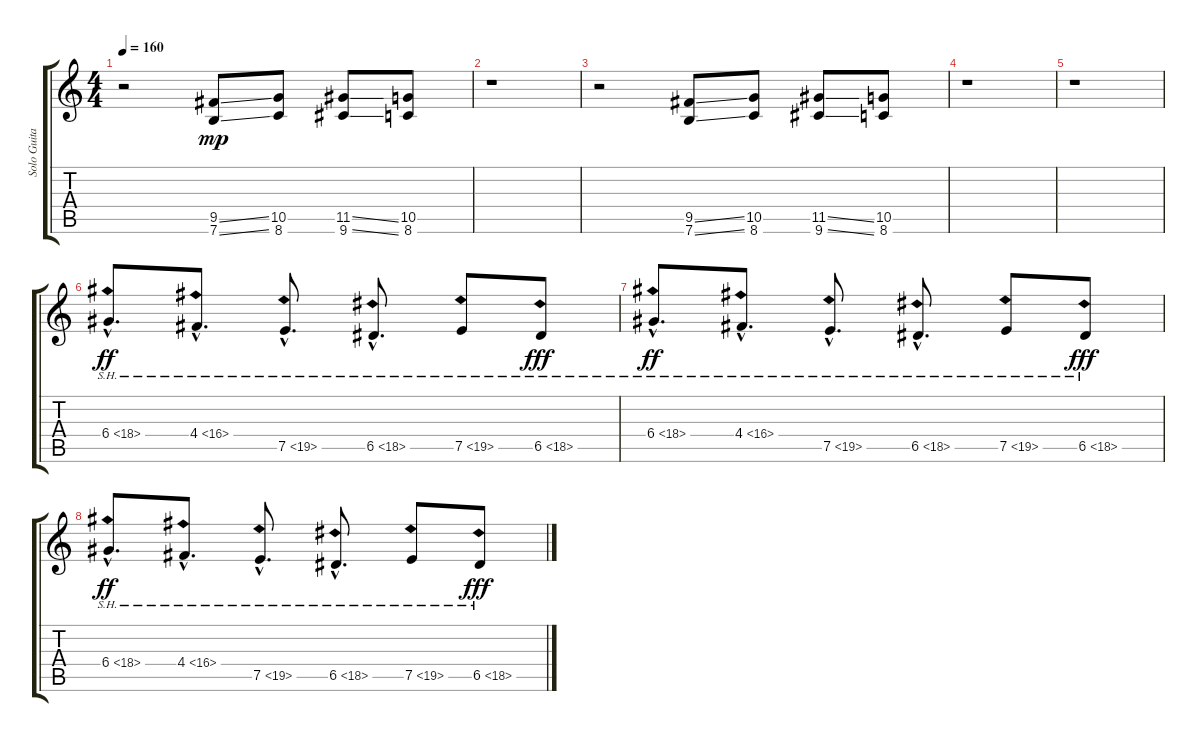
\track ("Solo Guitar" "Solo Guita") {instrument distortionguitar}
\staff {score tabs}
\tuning (E4 B3 G3 D3 A2 E2) {hide}
\ts (4 4)
\tempo 160
\clef g2
\ks c
r.2{dy mp} (9.5{ss} 7.6{ss}).8 (10.5 8.6).8 (11.5{ss} 9.6{ss}).8 (10.5 8.6).8 |
r.1 |
r.2 (9.5{ss} 7.6{ss}).8 (10.5 8.6).8 (11.5{ss} 9.6{ss}).8 (10.5 8.6).8 |
r.1 |
r.1 |
6.4{sh 12 hac}.8{d dy ff} 4.4{sh 12 hac}.8{d} 7.5{sh 12 hac}.8{d} 6.5{sh 12 hac}.8{d} 7.5{sh 12}.8 6.5{sh 12}.8{dy fff} |
6.4{sh 12 hac}.8{d dy ff} 4.4{sh 12 hac}.8{d} 7.5{sh 12 hac}.8{d} 6.5{sh 12 hac}.8{d} 7.5{sh 12}.8 6.5{sh 12}.8{dy fff} |
6.4{sh 12 hac}.8{d dy ff} 4.4{sh 12 hac}.8{d} 7.5{sh 12 hac}.8{d} 6.5{sh 12 hac}.8{d} 7.5{sh 12}.8 6.5{sh 12}.8{dy fff}
